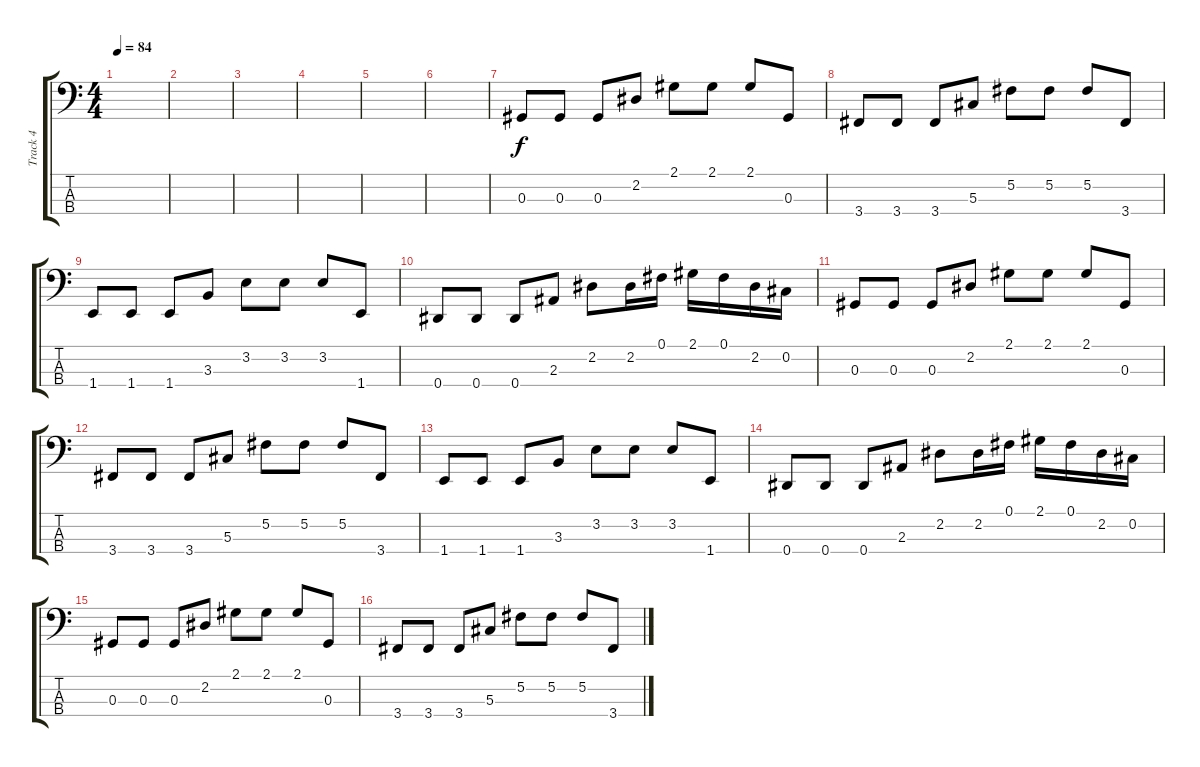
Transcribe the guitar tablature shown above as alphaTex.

\track ("Track 4" "Track 4") {instrument electricbassfinger}
\staff {score tabs}
\tuning (Gb2 Db2 Ab1 Eb1) {hide}
\ts (4 4)
\tempo 84
\clef f4
\ks c
|
|
|
|
|
|
0.3.8 0.3.8 0.3.8 2.2.8 2.1.8 2.1.8 2.1.8 0.3.8 |
3.4.8 3.4.8 3.4.8 5.3.8 5.2.8 5.2.8 5.2.8 3.4.8 |
1.4.8 1.4.8 1.4.8 3.3.8 3.2.8 3.2.8 3.2.8 1.4.8 |
0.4.8 0.4.8 0.4.8 2.3.8 2.2.8 2.2.16 0.1.16 2.1.16 0.1.16 2.2.16 0.2.16 |
0.3.8 0.3.8 0.3.8 2.2.8 2.1.8 2.1.8 2.1.8 0.3.8 |
3.4.8 3.4.8 3.4.8 5.3.8 5.2.8 5.2.8 5.2.8 3.4.8 |
1.4.8 1.4.8 1.4.8 3.3.8 3.2.8 3.2.8 3.2.8 1.4.8 |
0.4.8 0.4.8 0.4.8 2.3.8 2.2.8 2.2.16 0.1.16 2.1.16 0.1.16 2.2.16 0.2.16 |
0.3.8 0.3.8 0.3.8 2.2.8 2.1.8 2.1.8 2.1.8 0.3.8 |
3.4.8 3.4.8 3.4.8 5.3.8 5.2.8 5.2.8 5.2.8 3.4.8
